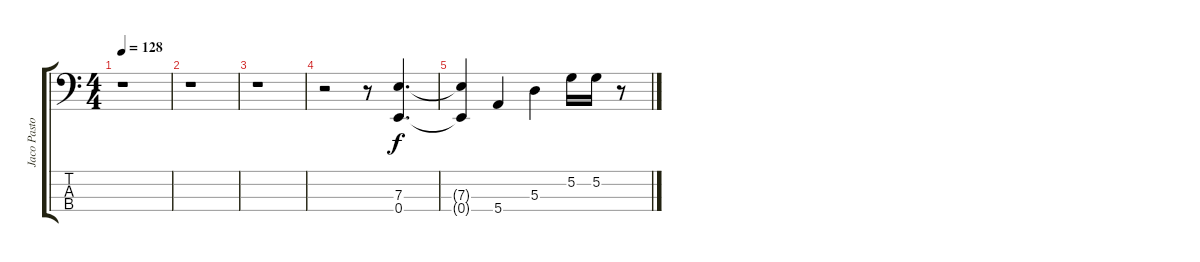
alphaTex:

\track ("Jaco Pastorius" "Jaco Pasto") {instrument electricbassfinger}
\staff {score tabs}
\tuning (G2 D2 A1 E1) {hide}
\ts (4 4)
\tempo 128
\clef f4
\ks c
r.1{dy f} |
r.1 |
r.1 |
r.2 r.8 (7.3 0.4).4{d} |
(7.3{t} 0.4{t}).4 5.4.4 5.3.4 5.2.16 5.2.16 r.8
